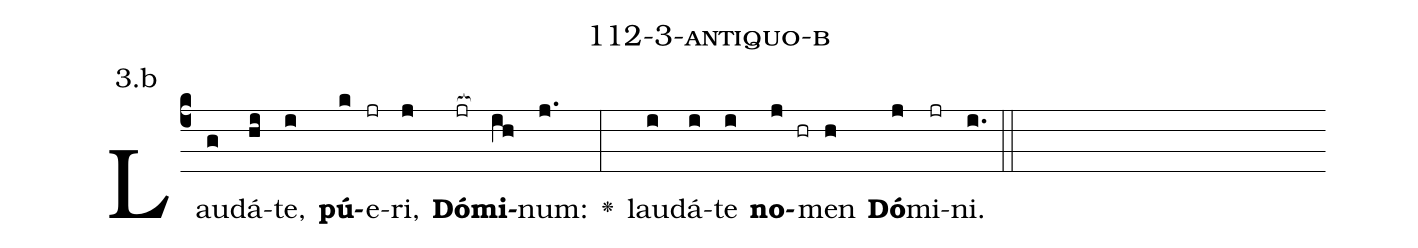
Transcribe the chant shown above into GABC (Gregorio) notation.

name: 112-3-antiquo-b;
annotation: 3.b;
%%
(c4)Lau(g)dá(hi)te,(i) <b>pú</b>(k)e(jr)ri,(j) <b>Dó</b>(jr[ocb:1{])<b>mi</b>(ih[ocb:0}])num:(j.) <v>\greheightstar</v>(:) lau(i)dá(i)te(i) <b>no</b>(j hr)men(h) <b>Dó</b>(j)mi(jr)ni.(i.) (::)


%E(i) u(i) o(j) u(h) a(j) e.(i.) (::)
